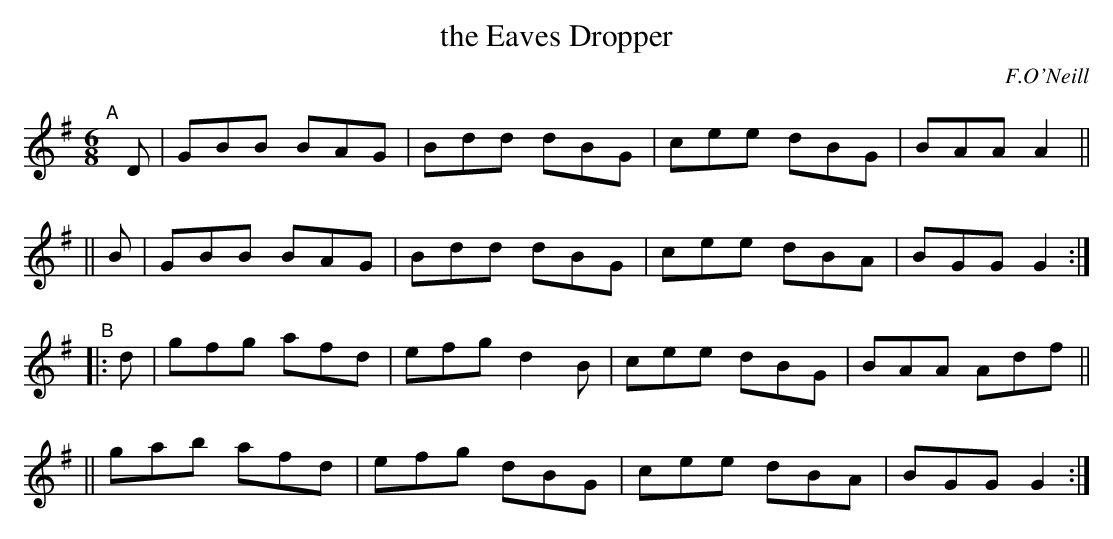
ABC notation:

X:1
T: the Eaves Dropper
O: F.O'Neill
M: 6/8
L: 1/8
K: G
"^A"\
[|]D | GBB BAG | Bdd dBG | cee dBG | BAA A2 ||
|| B | GBB BAG | Bdd dBG | cee dBA | BGG G2 :|
"^B"|: d \
|  gfg afd | efg d2B | cee dBG | BAA Adf ||
|| gab afd | efg dBG | cee dBA | BGG G2 :|
